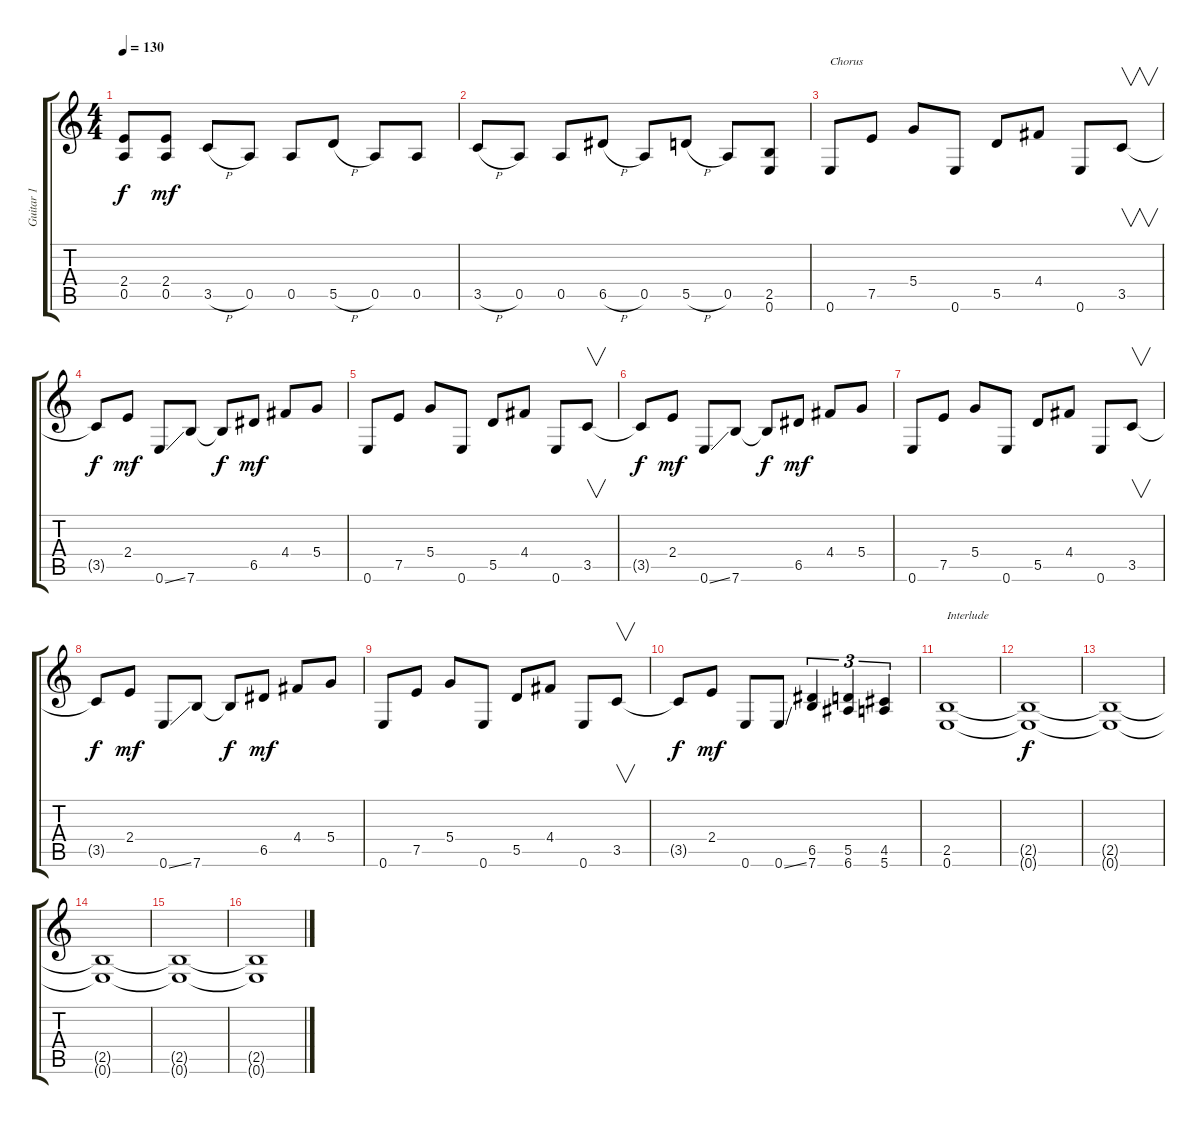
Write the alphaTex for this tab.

\track ("Guitar 1" "Guitar 1") {instrument distortionguitar}
\staff {score tabs}
\tuning (E4 B3 G3 D3 A2 E2) {hide}
\ts (4 4)
\tempo 130
\clef g2
\ks c
(2.4{t} 0.5{t}).8{dy f} (2.4 0.5).8{dy mf} 3.5{h}.8 0.5.8 0.5.8 5.5{h}.8 0.5.8 0.5.8 |
3.5{h}.8 0.5.8 0.5.8 6.5{h}.8 0.5.8 5.5{h}.8 0.5.8 (2.5 0.6).8 |
0.6.8{txt "Chorus"} 7.5.8 5.4.8 0.6.8 5.5.8 4.4.8 0.6.8 3.5.8{v} |
3.5{t}.8{dy f} 2.4.8{dy mf} 0.6{ss}.8 7.6.8 7.6{t}.8{dy f} 6.5.8{dy mf} 4.4.8 5.4.8 |
0.6.8 7.5.8 5.4.8 0.6.8 5.5.8 4.4.8 0.6.8 3.5.8{v} |
3.5{t}.8{dy f} 2.4.8{dy mf} 0.6{ss}.8 7.6.8 7.6{t}.8{dy f} 6.5.8{dy mf} 4.4.8 5.4.8 |
0.6.8 7.5.8 5.4.8 0.6.8 5.5.8 4.4.8 0.6.8 3.5.8{v} |
3.5{t}.8{dy f} 2.4.8{dy mf} 0.6{ss}.8 7.6.8 7.6{t}.8{dy f} 6.5.8{dy mf} 4.4.8 5.4.8 |
0.6.8 7.5.8 5.4.8 0.6.8 5.5.8 4.4.8 0.6.8 3.5.8{v} |
3.5{t}.8{dy f} 2.4.8{dy mf} 0.6.8 0.6{ss}.8 (6.5 7.6).4{tu (3 2)} (5.5 6.6).4{tu (3 2)} (4.5 5.6).4{tu (3 2)} |
(2.5 0.6).1{txt "Interlude"} |
(2.5{t} 0.6{t}).1{dy f} |
(2.5{t} 0.6{t}).1 |
(2.5{t} 0.6{t}).1 |
(2.5{t} 0.6{t}).1 |
(2.5{t} 0.6{t}).1
